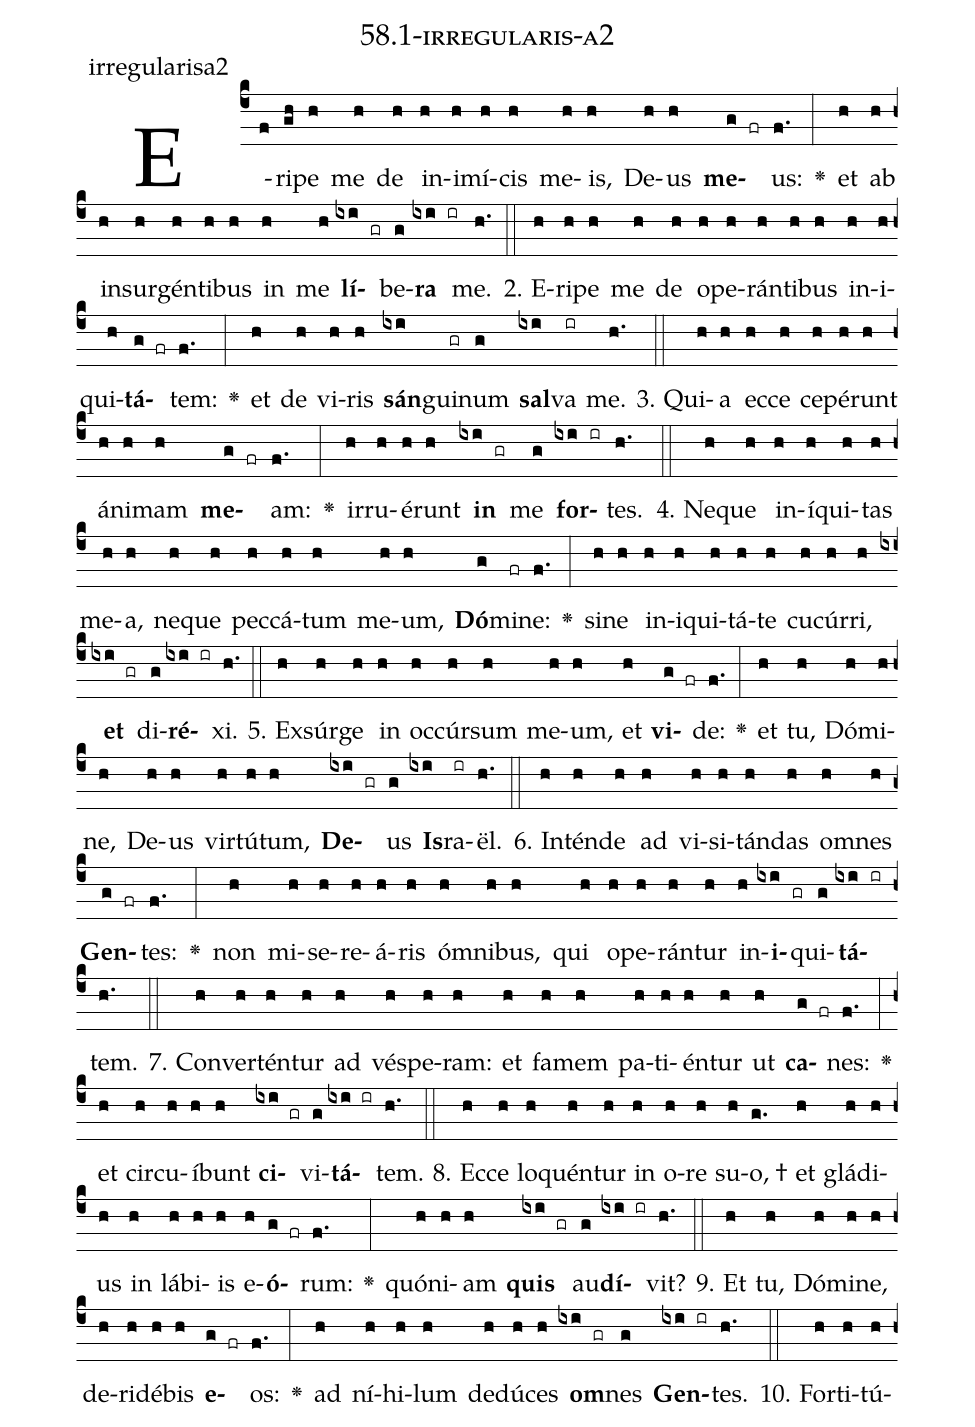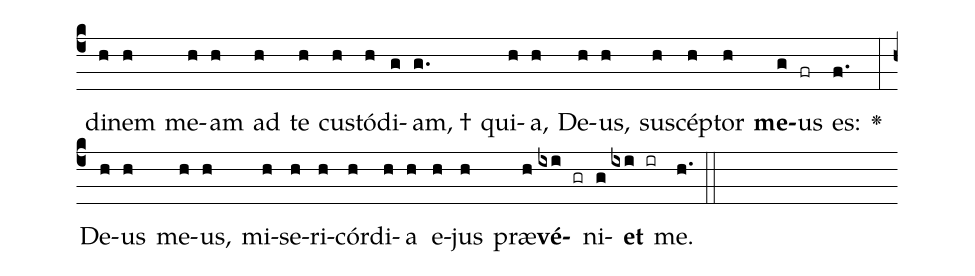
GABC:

name: 58.1-irregularis-a2;
annotation: irregularisa2;
%%
(c4)E(f)ri(gh)pe(h) me(h) de(h) in(h)i(h)mí(h)cis(h) me(h)is,(h) De(h)us(h) <b>me</b>(g fr)us:(f.) <v>\greheightstar</v>(:) et(h) ab(h) in(h)sur(h)gén(h)ti(h)bus(h) in(h) me(h) <b>lí</b>(ixi gr)be(g)<b>ra</b>(ixi ir) me.(h.) (::)
2. E(h)ri(h)pe(h) me(h) de(h) o(h)pe(h)rán(h)ti(h)bus(h) in(h)i(h)qui(h)<b>tá</b>(g fr)tem:(f.) <v>\greheightstar</v>(:) et(h) de(h) vi(h)ris(h) <b>sán</b>(ixi)gui(gr)num(g) <b>sal</b>(ixi)va(ir) me.(h.) (::)
3. Qui(h)a(h) ec(h)ce(h) ce(h)pé(h)runt(h) á(h)ni(h)mam(h) <b>me</b>(g fr)am:(f.) <v>\greheightstar</v>(:) ir(h)ru(h)é(h)runt(h) <b>in</b>(ixi gr) me(g) <b>for</b>(ixi ir)tes.(h.) (::)
4. Ne(h)que(h) in(h)í(h)qui(h)tas(h) me(h)a,(h) ne(h)que(h) pec(h)cá(h)tum(h) me(h)um,(h) <b>Dó</b>(g)mi(fr)ne:(f.) <v>\greheightstar</v>(:) si(h)ne(h) in(h)i(h)qui(h)tá(h)te(h) cu(h)cúr(h)ri,(h) <b>et</b>(ixi gr) di(g)<b>ré</b>(ixi ir)xi.(h.) (::)
5. Ex(h)súr(h)ge(h) in(h) oc(h)cúr(h)sum(h) me(h)um,(h) et(h) <b>vi</b>(g fr)de:(f.) <v>\greheightstar</v>(:) et(h) tu,(h) Dó(h)mi(h)ne,(h) De(h)us(h) vir(h)tú(h)tum,(h) <b>De</b>(ixi gr)us(g) <b>Is</b>(ixi)ra(ir)ël.(h.) (::)
6. In(h)tén(h)de(h) ad(h) vi(h)si(h)tán(h)das(h) om(h)nes(h) <b>Gen</b>(g fr)tes:(f.) <v>\greheightstar</v>(:) non(h) mi(h)se(h)re(h)á(h)ris(h) óm(h)ni(h)bus,(h) qui(h) o(h)pe(h)rán(h)tur(h) in(h)<b>i</b>(ixi gr)qui(g)<b>tá</b>(ixi ir)tem.(h.) (::)
7. Con(h)ver(h)tén(h)tur(h) ad(h) vés(h)pe(h)ram:(h) et(h) fa(h)mem(h) pa(h)ti(h)én(h)tur(h) ut(h) <b>ca</b>(g fr)nes:(f.) <v>\greheightstar</v>(:) et(h) cir(h)cu(h)í(h)bunt(h) <b>ci</b>(ixi gr)vi(g)<b>tá</b>(ixi ir)tem.(h.) (::)
8. Ec(h)ce(h) lo(h)quén(h)tur(h) in(h) o(h)re(h) su(h)o, †(g.) et(h) glá(h)di(h)us(h) in(h) lá(h)bi(h)is(h) e(h)<b>ó</b>(g fr)rum:(f.) <v>\greheightstar</v>(:) quón(h)i(h)am(h) <b>quis</b>(ixi gr) au(g)<b>dí</b>(ixi ir)vit?(h.) (::)
9. Et(h) tu,(h) Dó(h)mi(h)ne,(h) de(h)ri(h)dé(h)bis(h) <b>e</b>(g fr)os:(f.) <v>\greheightstar</v>(:) ad(h) ní(h)hi(h)lum(h) de(h)dú(h)ces(h) <b>om</b>(ixi gr)nes(g) <b>Gen</b>(ixi ir)tes.(h.) (::)
10. For(h)ti(h)tú(h)di(h)nem(h) me(h)am(h) ad(h) te(h) cus(h)tó(h)di(g)am, †(g.) qui(h)a,(h) De(h)us,(h) su(h)scép(h)tor(h) <b>me</b>(g)us(fr) es:(f.) <v>\greheightstar</v>(:) De(h)us(h) me(h)us,(h) mi(h)se(h)ri(h)cór(h)di(h)a(h) e(h)jus(h) præ(h)<b>vé</b>(ixi gr)ni(g)<b>et</b>(ixi ir) me.(h.) (::)
